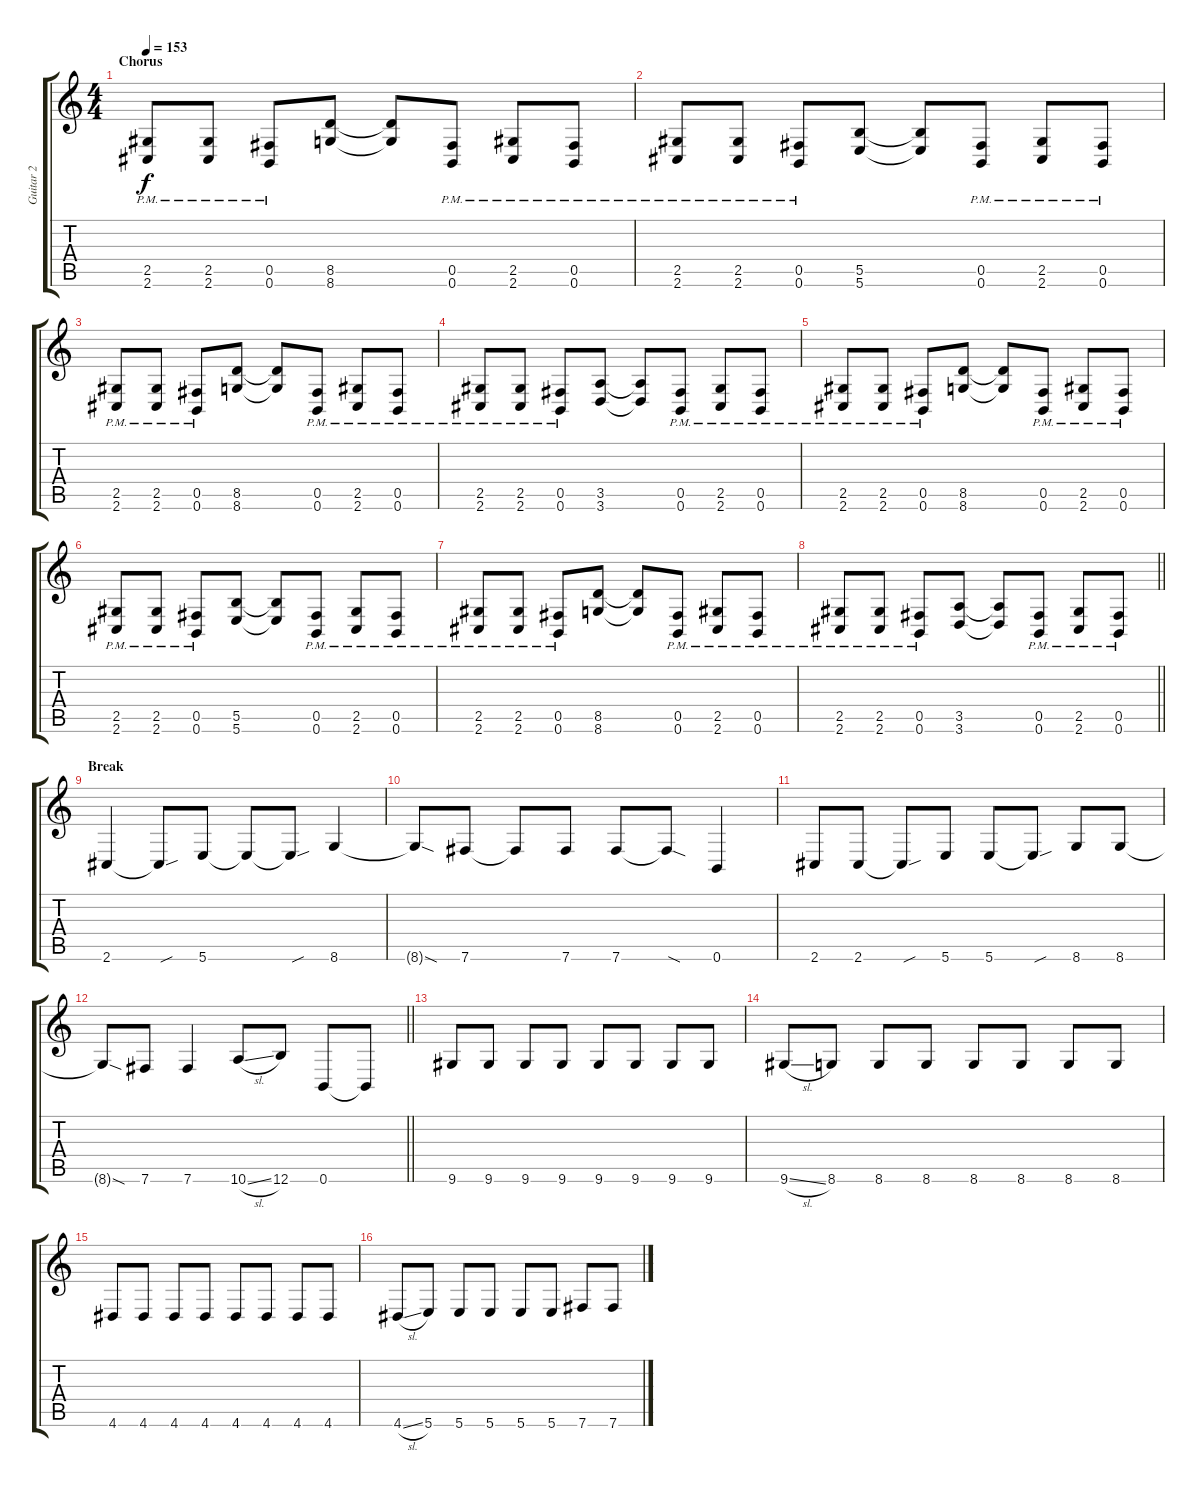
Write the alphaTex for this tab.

\track ("Guitar 2" "Guitar 2") {instrument distortionguitar}
\staff {score tabs}
\tuning (Db4 Ab3 E3 B2 Gb2 B1) {hide}
\ts (4 4)
\section ("" "Chorus")
\tempo 153
\clef g2
\ks c
(2.5{pm} 2.6{pm}).8{dy f} (2.5{pm} 2.6{pm}).8 (0.5{pm} 0.6{pm}).8 (8.5 8.6).8 (8.5{t} 8.6{t}).8 (0.5{pm} 0.6{pm}).8 (2.5{pm} 2.6{pm}).8 (0.5{pm} 0.6{pm}).8 |
(2.5{pm} 2.6{pm}).8 (2.5{pm} 2.6{pm}).8 (0.5{pm} 0.6{pm}).8 (5.5 5.6).8 (5.5{t} 5.6{t}).8 (0.5{pm} 0.6{pm}).8 (2.5{pm} 2.6{pm}).8 (0.5{pm} 0.6{pm}).8 |
(2.5{pm} 2.6{pm}).8 (2.5{pm} 2.6{pm}).8 (0.5{pm} 0.6{pm}).8 (8.5 8.6).8 (8.5{t} 8.6{t}).8 (0.5{pm} 0.6{pm}).8 (2.5{pm} 2.6{pm}).8 (0.5{pm} 0.6{pm}).8 |
(2.5{pm} 2.6{pm}).8 (2.5{pm} 2.6{pm}).8 (0.5{pm} 0.6{pm}).8 (3.5 3.6).8 (3.5{t} 3.6{t}).8 (0.5{pm} 0.6{pm}).8 (2.5{pm} 2.6{pm}).8 (0.5{pm} 0.6{pm}).8 |
(2.5{pm} 2.6{pm}).8 (2.5{pm} 2.6{pm}).8 (0.5{pm} 0.6{pm}).8 (8.5 8.6).8 (8.5{t} 8.6{t}).8 (0.5{pm} 0.6{pm}).8 (2.5{pm} 2.6{pm}).8 (0.5{pm} 0.6{pm}).8 |
(2.5{pm} 2.6{pm}).8 (2.5{pm} 2.6{pm}).8 (0.5{pm} 0.6{pm}).8 (5.5 5.6).8 (5.5{t} 5.6{t}).8 (0.5{pm} 0.6{pm}).8 (2.5{pm} 2.6{pm}).8 (0.5{pm} 0.6{pm}).8 |
(2.5{pm} 2.6{pm}).8 (2.5{pm} 2.6{pm}).8 (0.5{pm} 0.6{pm}).8 (8.5 8.6).8 (8.5{t} 8.6{t}).8 (0.5{pm} 0.6{pm}).8 (2.5{pm} 2.6{pm}).8 (0.5{pm} 0.6{pm}).8 |
\barLineRight lightlight
(2.5{pm} 2.6{pm}).8 (2.5{pm} 2.6{pm}).8 (0.5{pm} 0.6{pm}).8 (3.5 3.6).8 (3.5{t} 3.6{t}).8 (0.5{pm} 0.6{pm}).8 (2.5{pm} 2.6{pm}).8 (0.5{pm} 0.6{pm}).8 |
\section ("" "Break")
2.6.4 2.6{sou t}.8 5.6.8 5.6{t}.8 5.6{sou t}.8 8.6.4 |
8.6{sod t}.8 7.6.8 7.6{t}.8 7.6.8 7.6.8 7.6{sod t}.8 0.6.4 |
2.6.8 2.6.8 2.6{sou t}.8 5.6.8 5.6.8 5.6{sou t}.8 8.6.8 8.6.8 |
\barLineRight lightlight
8.6{sod t}.8 7.6.8 7.6.4 10.6{sl}.8 12.6.8 0.6.8 0.6{t}.8 |
\section ("" "")
9.6.8 9.6.8 9.6.8 9.6.8 9.6.8 9.6.8 9.6.8 9.6.8 |
9.6{sl}.8 8.6.8 8.6.8 8.6.8 8.6.8 8.6.8 8.6.8 8.6.8 |
4.6.8 4.6.8 4.6.8 4.6.8 4.6.8 4.6.8 4.6.8 4.6.8 |
4.6{sl}.8 5.6.8 5.6.8 5.6.8 5.6.8 5.6.8 7.6.8 7.6.8
